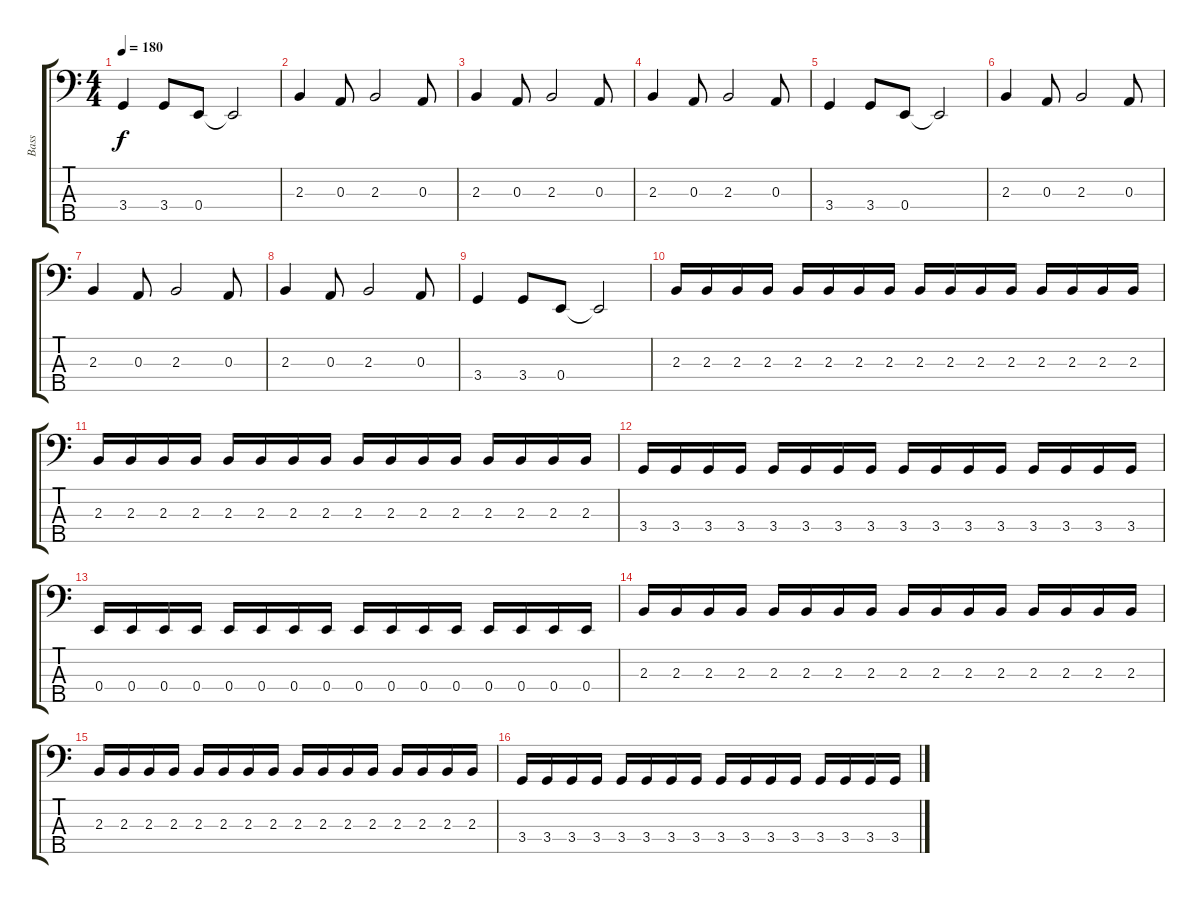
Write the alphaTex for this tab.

\track ("Bass" "Bass") {instrument electricbassfinger}
\staff {score tabs}
\tuning (G2 D2 A1 E1 B0) {hide}
\ts (4 4)
\tempo 180
\clef f4
\ks c
3.4.4{dy f} 3.4.8 0.4.8 0.4{t}.2 |
2.3.4 0.3.8 2.3.2 0.3.8 |
2.3.4 0.3.8 2.3.2 0.3.8 |
2.3.4 0.3.8 2.3.2 0.3.8 |
3.4.4 3.4.8 0.4.8 0.4{t}.2 |
2.3.4 0.3.8 2.3.2 0.3.8 |
2.3.4 0.3.8 2.3.2 0.3.8 |
2.3.4 0.3.8 2.3.2 0.3.8 |
3.4.4 3.4.8 0.4.8 0.4{t}.2 |
2.3.16 2.3.16 2.3.16 2.3.16 2.3.16 2.3.16 2.3.16 2.3.16 2.3.16 2.3.16 2.3.16 2.3.16 2.3.16 2.3.16 2.3.16 2.3.16 |
2.3.16 2.3.16 2.3.16 2.3.16 2.3.16 2.3.16 2.3.16 2.3.16 2.3.16 2.3.16 2.3.16 2.3.16 2.3.16 2.3.16 2.3.16 2.3.16 |
3.4.16 3.4.16 3.4.16 3.4.16 3.4.16 3.4.16 3.4.16 3.4.16 3.4.16 3.4.16 3.4.16 3.4.16 3.4.16 3.4.16 3.4.16 3.4.16 |
0.4.16 0.4.16 0.4.16 0.4.16 0.4.16 0.4.16 0.4.16 0.4.16 0.4.16 0.4.16 0.4.16 0.4.16 0.4.16 0.4.16 0.4.16 0.4.16 |
2.3.16 2.3.16 2.3.16 2.3.16 2.3.16 2.3.16 2.3.16 2.3.16 2.3.16 2.3.16 2.3.16 2.3.16 2.3.16 2.3.16 2.3.16 2.3.16 |
2.3.16 2.3.16 2.3.16 2.3.16 2.3.16 2.3.16 2.3.16 2.3.16 2.3.16 2.3.16 2.3.16 2.3.16 2.3.16 2.3.16 2.3.16 2.3.16 |
3.4.16 3.4.16 3.4.16 3.4.16 3.4.16 3.4.16 3.4.16 3.4.16 3.4.16 3.4.16 3.4.16 3.4.16 3.4.16 3.4.16 3.4.16 3.4.16
